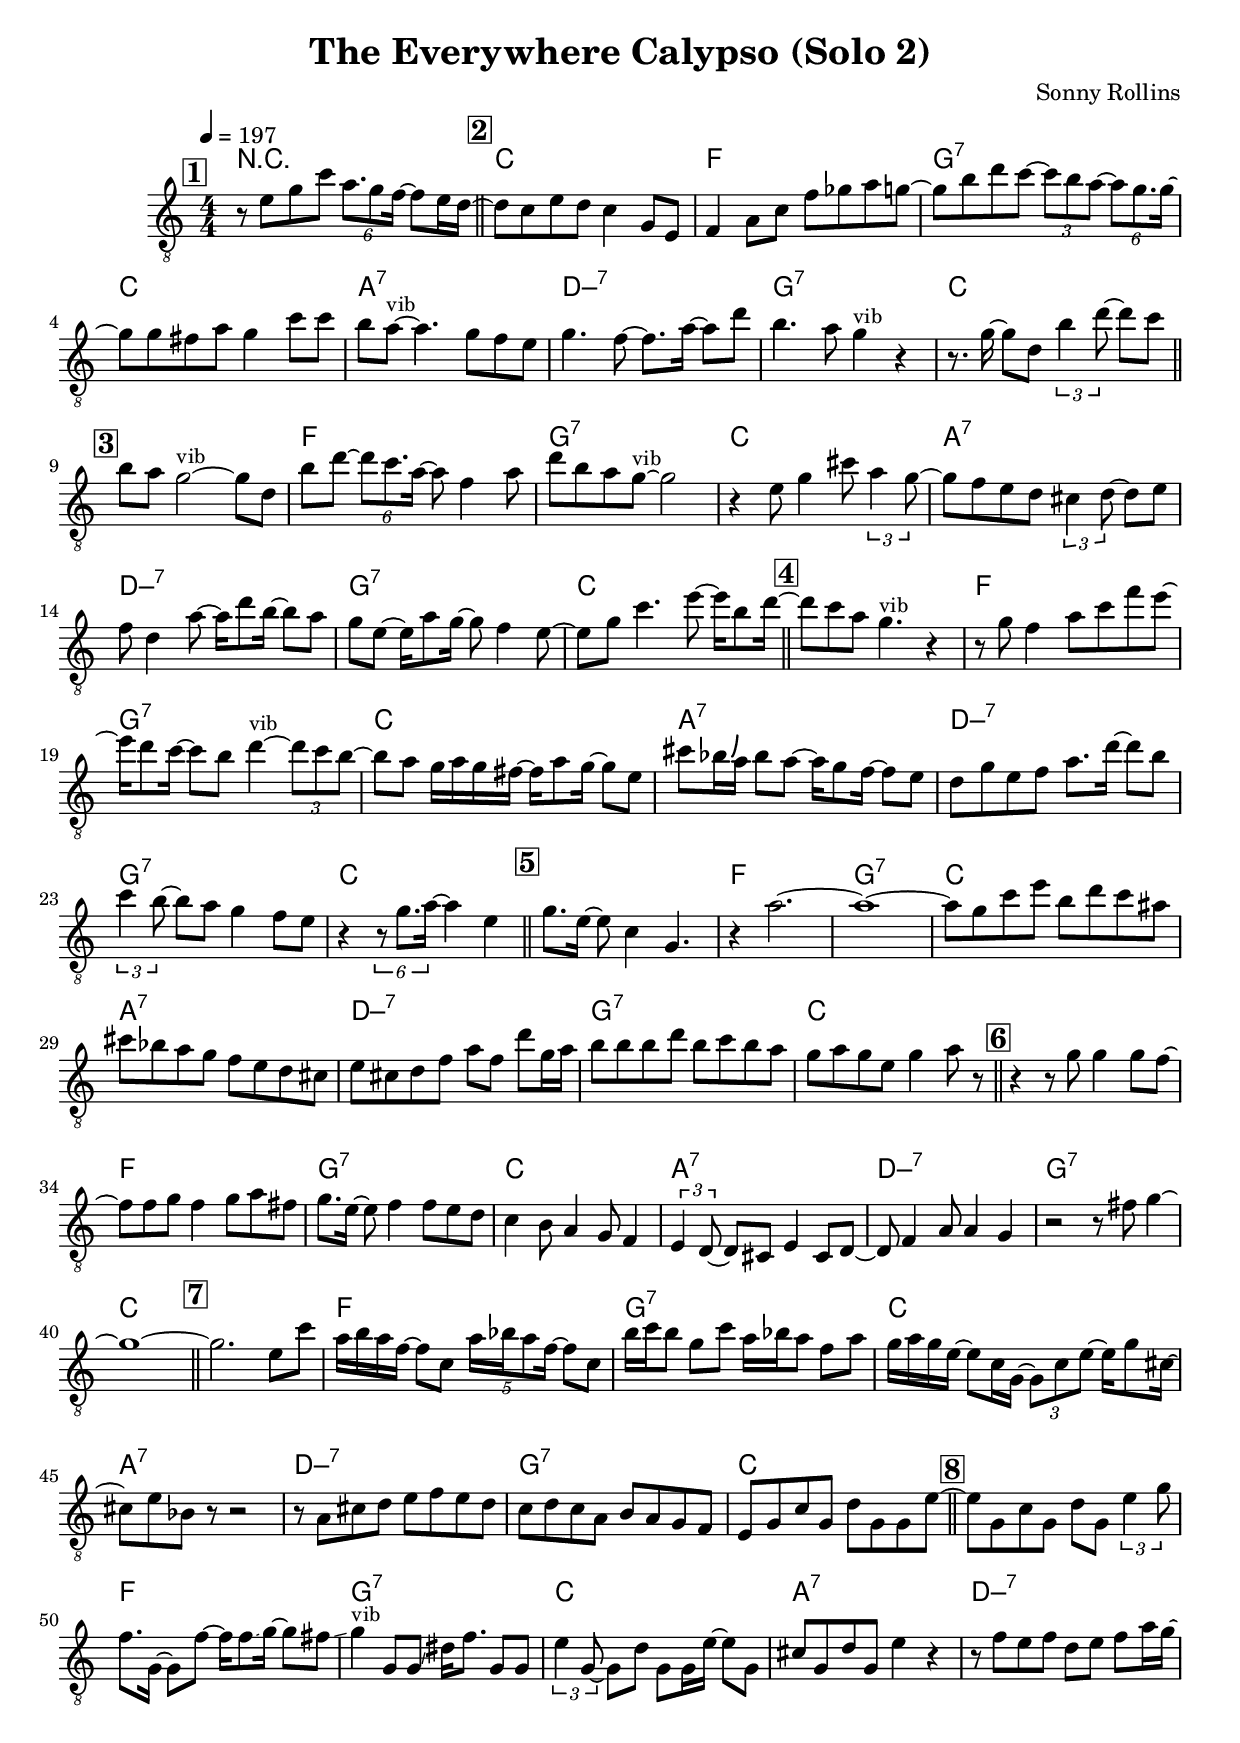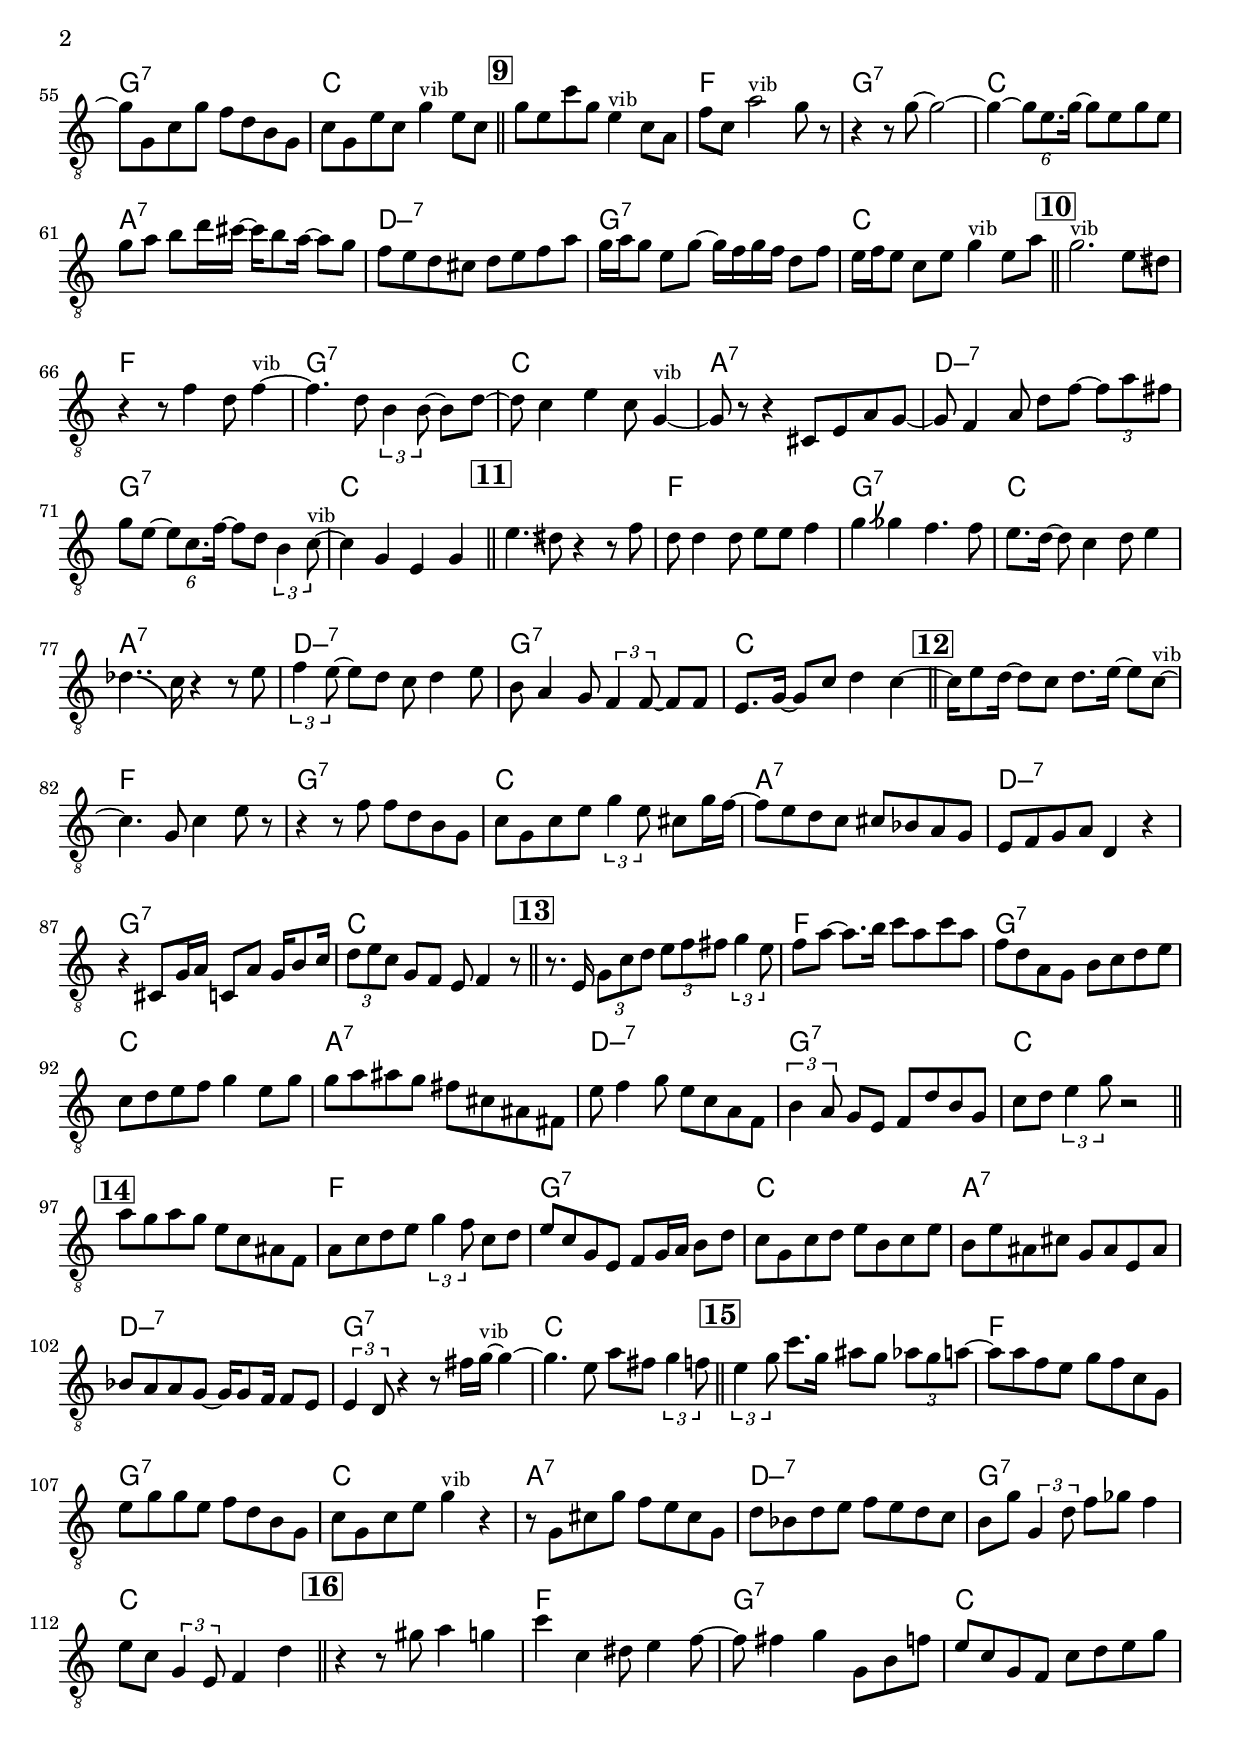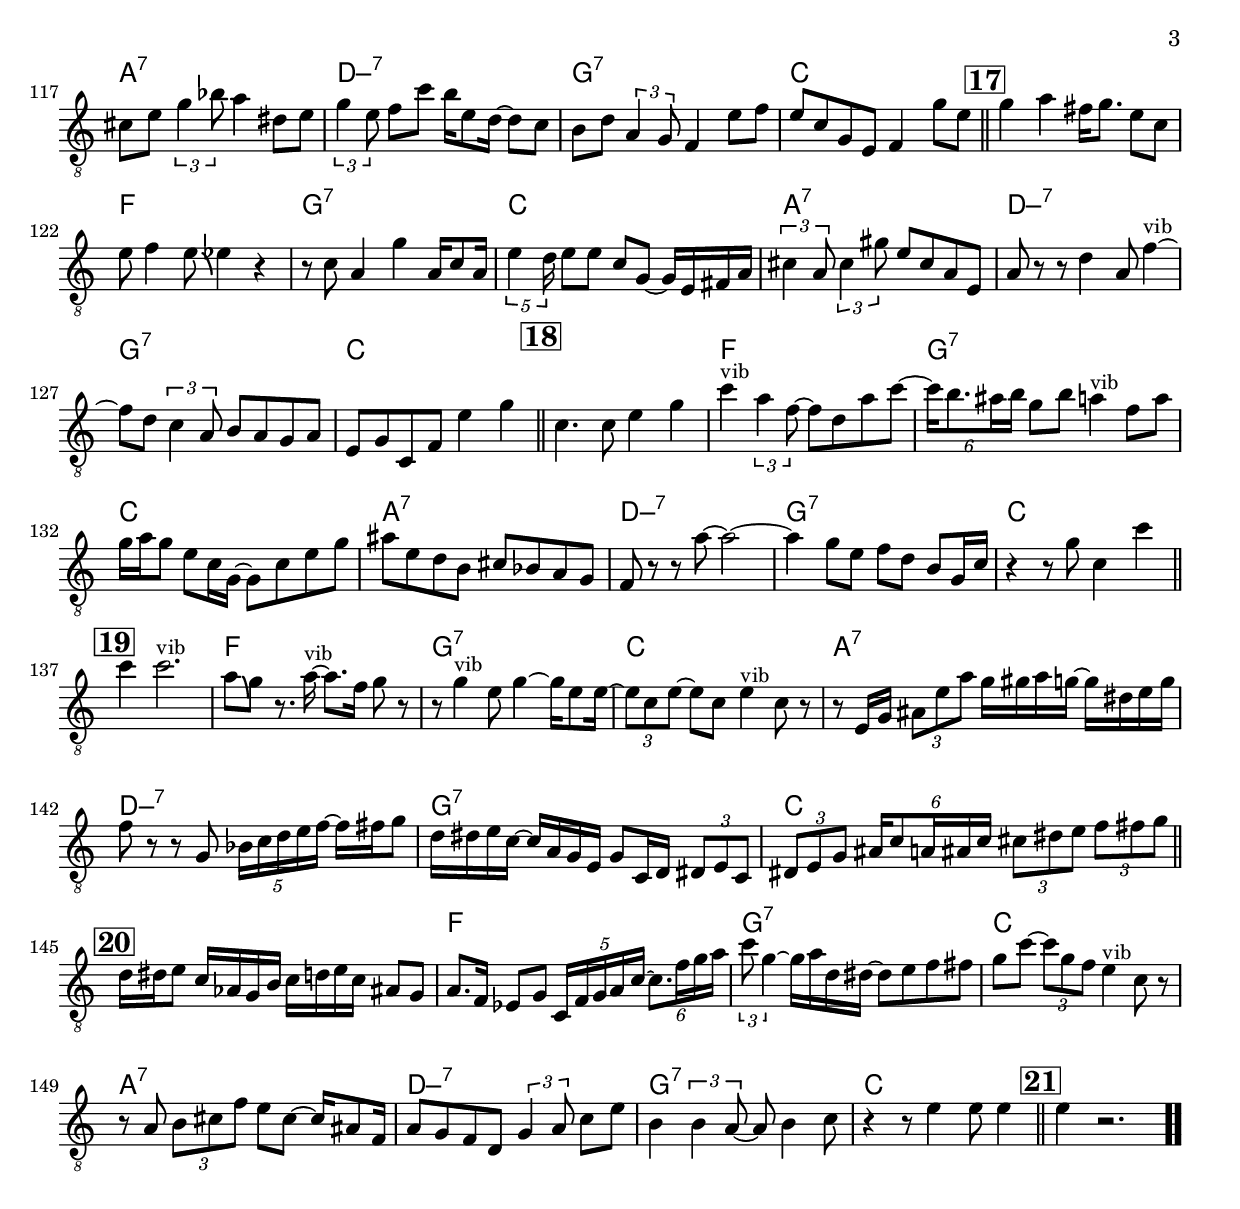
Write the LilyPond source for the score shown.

\version "2.13.2"

#(ly:set-option 'point-and-click #f)

\header {
  title = "The Everywhere Calypso (Solo 2)"
  composer = "Sonny Rollins"
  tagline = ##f
}
global =
{
    \override Staff.TimeSignature #'style = #'()
    \time 4/4
    \clef "treble_8"
    \key c \major
    \override Rest #'direction = #'0
    \override MultiMeasureRest #'staff-position = #0
}
\score
{
<<
    \transpose c' c'

    \new ChordNames { \chords {
      \set majorSevenSymbol = \markup { "maj7" }
      \set minorChordModifier = \markup { \char ##x2013 }
      | r1 
      | c1 | f1 | g1:7 | c1 | a1:7 | d1:min7 | g1:7 | c1 
      | s1 | f1 | g1:7 | c1 | a1:7 | d1:min7 | g1:7 | c1 
      | s1 | f1 | g1:7 | c1 | a1:7 | d1:min7 | g1:7 | c1 
      | s1 | f1 | g1:7 | c1 | a1:7 | d1:min7 | g1:7 | c1 
      | s1 | f1 | g1:7 | c1 | a1:7 | d1:min7 | g1:7 | c1 
      | s1 | f1 | g1:7 | c1 | a1:7 | d1:min7 | g1:7 | c1 
      | s1 | f1 | g1:7 | c1 | a1:7 | d1:min7 | g1:7 | c1 
      | s1 | f1 | g1:7 | c1 | a1:7 | d1:min7 | g1:7 | c1 
      | s1 | f1 | g1:7 | c1 | a1:7 | d1:min7 | g1:7 | c1 
      | s1 | f1 | g1:7 | c1 | a1:7 | d1:min7 | g1:7 | c1 
      | s1 | f1 | g1:7 | c1 | a1:7 | d1:min7 | g1:7 | c1 
      | s1 | f1 | g1:7 | c1 | a1:7 | d1:min7 | g1:7 | c1 
      | s1 | f1 | g1:7 | c1 | a1:7 | d1:min7 | g1:7 | c1 
      | s1 | f1 | g1:7 | c1 | a1:7 | d1:min7 | g1:7 | c1 
      | s1 | f1 | g1:7 | c1 | a1:7 | d1:min7 | g1:7 | c1 
      | s1 | f1 | g1:7 | c1 | a1:7 | d1:min7 | g1:7 | c1 
      | s1 | f1 | g1:7 | c1 | a1:7 | d1:min7 | g1:7 | c1 
      | s1 | f1 | g1:7 | c1 | a1:7 | d1:min7 | g1:7 | c1 
      | s1 | f1 | g1:7 | c1 | a1:7 | d1:min7 | g1:7 | c1 
      | s1|
      }
      }

    \new Staff
    <<
    \transpose c' c'

    {
      \global
  		%\override Score.MetronomeMark #'transparent = ##t
  		%\override Score.MetronomeMark #'stencil = ##f
  		
  		\override HorizontalBracket #'direction = #UP
  		\override HorizontalBracket #'bracket-flare = #'(0 . 0)
  		
  		\override TextSpanner #'dash-fraction = #1.0
  		\override TextSpanner #'bound-details #'left #'text = \markup{ \concat{\draw-line #'(0 . -1.0) \draw-line #'(1.0 . 0) }}
  		\override TextSpanner #'bound-details #'right #'text = \markup{ \concat{ \draw-line #'(1.0 . 0) \draw-line #'(0 . -1.0) }}
          \set Score.markFormatter = #format-mark-box-numbers


      \tempo 4 = 197
      \set Score.currentBarNumber = #0
     
      \bar "||" \mark \default r8 e'8 g'8 c''8 \tuplet 6/4 {a'8. g'8 f'16~} f'8 e'16 d'16~ 
      \bar "||" \mark \default d'8 c'8 e'8 d'8 c'4 g8 e8 
      | f4 a8 c'8 f'8 ges'8 a'8 g'8~ 
      | g'8 b'8 d''8 c''8~ \tuplet 3/2 {c''8 b'8 a'8~} \tuplet 6/4 {a'8 g'8. g'16~} 
      | g'8 g'8 fis'8 a'8 g'4 c''8 c''8 
      | b'8 a'8~^\markup{\left-align \small vib} a'4. g'8 f'8 e'8 
      | g'4. f'8~ f'8. a'16~ a'8 d''8 
      | b'4. a'8 g'4^\markup{\left-align \small vib} r4 
      | r8. g'16~ g'8 d'8 \tuplet 3/2 {b'4 d''8~} d''8 c''8 
      \bar "||" \mark \default b'8 a'8 g'2~^\markup{\left-align \small vib} g'8 d'8 
      | b'8 d''8~ \tuplet 6/4 {d''8 c''8. a'16~} a'8 f'4 a'8 
      | d''8 b'8 a'8 g'8~^\markup{\left-align \small vib} g'2 
      | r4 e'8 g'4 cis''8 \tuplet 3/2 {a'4 g'8~} 
      | g'8 f'8 e'8 d'8 \tuplet 3/2 {cis'4 d'8~} d'8 e'8 
      | f'8 d'4 a'8~ a'16 d''8 b'16~ b'8 a'8 
      | g'8 e'8~ e'16 a'8 g'16~ g'8 f'4 e'8~ 
      | e'8 g'8 c''4. e''8~ e''16 b'8 d''16~ 
      \bar "||" \mark \default d''8 c''8 a'8 g'4.^\markup{\left-align \small vib} r4 
      | r8 g'8 f'4 a'8 c''8 f''8 e''8~ 
      | e''16 d''8 c''16~ c''8 b'8 d''4~^\markup{\left-align \small vib} \tuplet 3/2 {d''8 c''8 b'8~} 
      | b'8 a'8 g'16 a'16 g'16 fis'16~ fis'16 a'8 g'16~ g'8 e'8 
      | cis''8 bes'16\bendAfter #+4  a'16 bes'8 a'8~ a'16 g'8 f'16~ f'8 e'8 
      | d'8 g'8 e'8 f'8 a'8. d''16~ d''8 b'8 
      | \tuplet 3/2 {c''4 b'8~} b'8 a'8 g'4 f'8 e'8 
      | r4 \tuplet 6/4 {r8 g'8. a'16~} a'4 e'4 
      \bar "||" \mark \default g'8. e'16~ e'8 c'4 g4. 
      | r4 a'2.~ 
      | a'1~ 
      | a'8 g'8 c''8 e''8 b'8 d''8 c''8 ais'8 
      | cis''8 bes'8 a'8 g'8 f'8 e'8 d'8 cis'8 
      | e'8 cis'8 d'8 f'8 a'8 f'8 d''8 g'16 a'16 
      | b'8 b'8 b'8 d''8 b'8 c''8 b'8 a'8 
      | g'8 a'8 g'8 e'8 g'4 a'8 r8 
      \bar "||" \mark \default r4 r8 g'8 g'4 g'8 f'8~ 
      | f'8 f'8 g'8 f'4 g'8 a'8 fis'8 
      | g'8. e'16~ e'8 f'4 f'8 e'8 d'8 
      | c'4 b8 a4 g8 f4 
      | \tuplet 3/2 {e4 d8~} d8 cis8 e4 cis8 d8~ 
      | d8 f4 a8 a4 g4 
      | r2 r8 fis'8 g'4~ 
      | g'1~ 
      \bar "||" \mark \default g'2. e'8 c''8 
      | a'16 b'16 a'16 f'16~ f'8 c'8 \tuplet 5/4 {a'16 bes'16 a'8 f'16~} f'8 c'8 
      | b'16 c''16 b'8 g'8 c''8 a'16 bes'16 a'8 f'8 a'8 
      | g'16 a'16 g'16 e'16~ e'8 c'16 g16~ \tuplet 3/2 {g8 c'8 e'8~} e'16 g'8 cis'16~ 
      | cis'8 e'8 bes8 r8 r2 
      | r8 a8 cis'8 d'8 e'8 f'8 e'8 d'8 
      | c'8 d'8 c'8 a8 b8 a8 g8 f8 
      | e8 g8 c'8 g8 d'8 g8 g8 e'8~ 
      \bar "||" \mark \default e'8 g8 c'8 g8 d'8 g8 \tuplet 3/2 {e'4 g'8} 
      | f'8. g16~ g8 f'8~ f'16 f'8\glissando  g'16~ g'8 fis'8\glissando  
      | g'4^\markup{\left-align \small vib} g8 g8\glissando  dis'16 f'8. g8 g8 
      | \tuplet 3/2 {e'4 g8~} g8 d'8 g8 g16 e'16~ e'8 g8 
      | cis'8 g8 d'8 g8 e'4 r4 
      | r8 f'8 e'8 f'8 d'8 e'8 f'8 a'16 g'16~ 
      | g'8 g8 c'8 g'8 f'8 d'8 b8 g8 
      | c'8 g8 e'8 c'8 g'4^\markup{\left-align \small vib} e'8 c'8 
      \bar "||" \mark \default g'8 e'8 c''8 g'8 e'4^\markup{\left-align \small vib} c'8 a8 
      | f'8 c'8 a'2^\markup{\left-align \small vib} g'8 r8 
      | r4 r8 g'8~ g'2~ 
      | g'4~ \tuplet 6/4 {g'8 e'8. g'16~} g'8 e'8 g'8 e'8 
      | g'8 a'8 b'8 d''16 cis''16~ cis''16 b'8 a'16~ a'8 g'8 
      | f'8 e'8 d'8 cis'8 d'8 e'8 f'8 a'8 
      | g'16 a'16 g'8 e'8 g'8~ g'16 f'16 g'16 f'16 d'8 f'8 
      | e'16 f'16 e'8 c'8 e'8 g'4^\markup{\left-align \small vib} e'8 a'8 
      \bar "||" \mark \default g'2.^\markup{\left-align \small vib} e'8\bendAfter #-4  dis'8 
      | r4 r8 f'4 d'8 f'4~^\markup{\left-align \small vib} 
      | f'4. d'8 \tuplet 3/2 {b4 b8~} b8 d'8~ 
      | d'8 c'4 e'4 c'8 g4~^\markup{\left-align \small vib} 
      | g8 r8 r4 cis8 e8 a8 g8~ 
      | g8 f4 a8 d'8 f'8~ \tuplet 3/2 {f'8 a'8 fis'8} 
      | g'8 e'8~ \tuplet 6/4 {e'8 c'8. f'16~} f'8 d'8 \tuplet 3/2 {b4 c'8~^\markup{\left-align \small vib}} 
      | c'4 g4 e4 g4 
      \bar "||" \mark \default e'4.\bendAfter #-4  dis'8 r4 r8 f'8 
      | d'8 d'4 d'8 e'8 e'8 f'4 
      | g'4\bendAfter #+4  ges'4 f'4. f'8 
      | e'8. d'16~ d'8 c'4 d'8 e'4 
      | des'4..\bendAfter #-4  c'16 r4 r8 e'8 
      | \tuplet 3/2 {f'4 e'8~} e'8 d'8 c'8 d'4 e'8 
      | b8 a4 g8 \tuplet 3/2 {f4 f8~} f8 f8 
      | e8. g16~ g8 c'8 d'4 c'4~ 
      \bar "||" \mark \default c'16 e'8 d'16~ d'8 c'8 d'8. e'16~ e'8 c'8~^\markup{\left-align \small vib} 
      | c'4. g8 c'4 e'8 r8 
      | r4 r8 f'8 f'8 d'8 b8 g8 
      | c'8 g8 c'8 e'8 \tuplet 3/2 {g'4 e'8} cis'8 g'16 f'16~ 
      | f'8 e'8 d'8 c'8 cis'8 bes8 a8 g8 
      | e8 f8 g8 a8 d4 r4 
      | r4 cis8 g16 a16 c8 a8 g16 b8 c'16 
      | \tuplet 3/2 {d'8 e'8 c'8} g8 f8 e8 f4 r8 
      \bar "||" \mark \default r8. e16 \tuplet 3/2 {g8 c'8 d'8} \tuplet 3/2 {e'8 f'8 fis'8} \tuplet 3/2 {g'4 e'8} 
      | f'8 a'8~ a'8. b'16\glissando  c''8 a'8 c''8 a'8 
      | f'8 d'8 a8 g8 b8 c'8 d'8 e'8 
      | c'8 d'8 e'8 f'8 g'4 e'8 g'8 
      | g'8 a'8\glissando  ais'8 g'8 fis'8 cis'8 ais8 fis8 
      | e'8 f'4 g'8 e'8 c'8 a8 f8 
      | \tuplet 3/2 {b4 a8} g8 e8 f8 d'8 b8 g8 
      | c'8 d'8 \tuplet 3/2 {e'4 g'8} r2 
      \bar "||" \mark \default a'8 g'8 a'8 g'8 e'8 c'8 ais8 f8 
      | a8 c'8 d'8 e'8 \tuplet 3/2 {g'4 f'8} c'8 d'8 
      | e'8 c'8 g8 e8 f8 g16 a16 b8 d'8 
      | c'8 g8 c'8 d'8 e'8 b8 c'8 e'8 
      | b8 e'8 ais8 cis'8 g8 ais8 e8 ais8 
      | bes8 a8 a8 g8~ g16 g8 f16 f8 e8 
      | \tuplet 3/2 {e4 d8} r4 r8 fis'16 g'16~^\markup{\left-align \small vib} g'4~ 
      | g'4. e'8 a'8 fis'8 \tuplet 3/2 {g'4 f'8} 
      \bar "||" \mark \default \tuplet 3/2 {e'4 g'8} c''8. g'16 ais'8 g'8 \tuplet 3/2 {aes'8 g'8 a'8~} 
      | a'8 a'8 f'8 e'8 g'8 f'8 c'8 g8 
      | e'8 g'8 g'8 e'8 f'8 d'8 b8 g8 
      | c'8 g8 c'8 e'8 g'4^\markup{\left-align \small vib} r4 
      | r8 g8 cis'8 g'8 f'8 e'8 cis'8 g8 
      | d'8 bes8 d'8 e'8 f'8 e'8 d'8 c'8 
      | b8 g'8 \tuplet 3/2 {g4 d'8} f'8 ges'8 f'4 
      | e'8 c'8 \tuplet 3/2 {g4 e8} f4 d'4 
      \bar "||" \mark \default r4 r8 gis'8 a'4 g'4 
      | c''4 c'4 dis'8 e'4 f'8~ 
      | f'8 fis'4 g'4 g8 b8 f'8 
      | e'8 c'8 g8 f8 c'8 d'8 e'8 g'8 
      | cis'8 e'8 \tuplet 3/2 {g'4 bes'8} a'4 dis'8 e'8 
      | \tuplet 3/2 {g'4 e'8} f'8 c''8 b'16 e'8 d'16~ d'8 c'8 
      | b8 d'8 \tuplet 3/2 {a4 g8} f4 e'8 f'8 
      | e'8 c'8 g8 e8 f4 g'8 e'8 
      \bar "||" \mark \default g'4 a'4 fis'16 g'8. e'8 c'8 
      | e'8 f'4 e'8\bendAfter #-4  es'4 r4 
      | r8 c'8 a4 g'4 a16 c'8 a16 
      | \tuplet 5/4 {e'4 d'16} e'8 e'8 c'8 g8~ g16 e16 fis16 a16 
      | \tuplet 3/2 {cis'4 a8} \tuplet 3/2 {cis'4 gis'8} e'8 cis'8 a8 e8 
      | a8 r8 r8 d'4 a8 f'4~^\markup{\left-align \small vib} 
      | f'8 d'8 \tuplet 3/2 {c'4 a8} b8 a8 g8 a8 
      | e8 g8 c8 f8 e'4 g'4 
      \bar "||" \mark \default c'4. c'8 e'4 g'4 
      | c''4^\markup{\left-align \small vib} \tuplet 3/2 {a'4 f'8~} f'8 d'8 a'8 c''8~ 
      | \tuplet 6/4 {c''16 b'8. ais'16 b'16} g'8 b'8 a'4^\markup{\left-align \small vib} f'8 a'8 
      | g'16 a'16 g'8 e'8 c'16 g16~ g8 c'8 e'8 g'8 
      | ais'8 e'8 d'8 b8 cis'8 bes8 a8 g8 
      | f8 r8 r8 a'8~ a'2~ 
      | a'4 g'8 e'8 f'8 d'8 b8 g16 c'16 
      | r4 r8 g'8 c'4 c''4 
      \bar "||" \mark \default c''4 c''2.^\markup{\left-align \small vib} 
      | a'8\bendAfter #-4  g'8 r8. a'16~^\markup{\left-align \small vib} a'8. f'16 g'8 r8 
      | r8 g'4^\markup{\left-align \small vib} e'8 g'4~ g'16 e'8 e'16~ 
      | \tuplet 3/2 {e'8 c'8 e'8~} e'8 c'8 e'4^\markup{\left-align \small vib} c'8 r8 
      | r8 e16 g16 \tuplet 3/2 {ais8 e'8 a'8} g'16 gis'16 a'16 g'16~ g'16 dis'16 e'16 g'16 
      | f'8 r8 r8 g8 \tuplet 5/4 {bes16 c'16 d'16 e'16 f'16~} f'16 fis'16 g'8 
      | d'16 dis'16 e'16 c'16~ c'16 a16 g16 e16 g8 c16 d16 \tuplet 3/2 {dis8 e8 c8} 
      | \tuplet 3/2 {dis8 e8 g8} \tuplet 6/4 {ais16 c'8 a16 ais16 c'16} \tuplet 3/2 {cis'8 dis'8 e'8} \tuplet 3/2 {f'8 fis'8 g'8} 
      \bar "||" \mark \default d'16 dis'16 e'8 c'16 aes16 g16 b16 c'16 d'16 e'16 c'16 ais8 g8 
      | a8. f16 es8 g8 \tuplet 5/4 {c16 f16 g16 a16 c'16~} \tuplet 6/4 {c'8. f'16 g'16 a'16} 
      | \tuplet 3/2 {c''8 g'4~} g'16 a'16 d'16 dis'16~ dis'8 e'8 f'8 fis'8 
      | g'8 c''8~ \tuplet 3/2 {c''8 g'8 f'8} e'4^\markup{\left-align \small vib} c'8 r8 
      | r8 a8 \tuplet 3/2 {b8 cis'8 f'8} e'8 cis'8~ cis'16 ais8 f16 
      | a8 g8 f8 d8 \tuplet 3/2 {g4 a8} c'8 e'8 
      | b4 \tuplet 3/2 {b4 a8~} a8 b4 c'8 
      | r4 r8 e'4 e'8 e'4 
      \bar "||" \mark \default e'4 r2.\bar  ".."
    }
    >>
>>    
}
